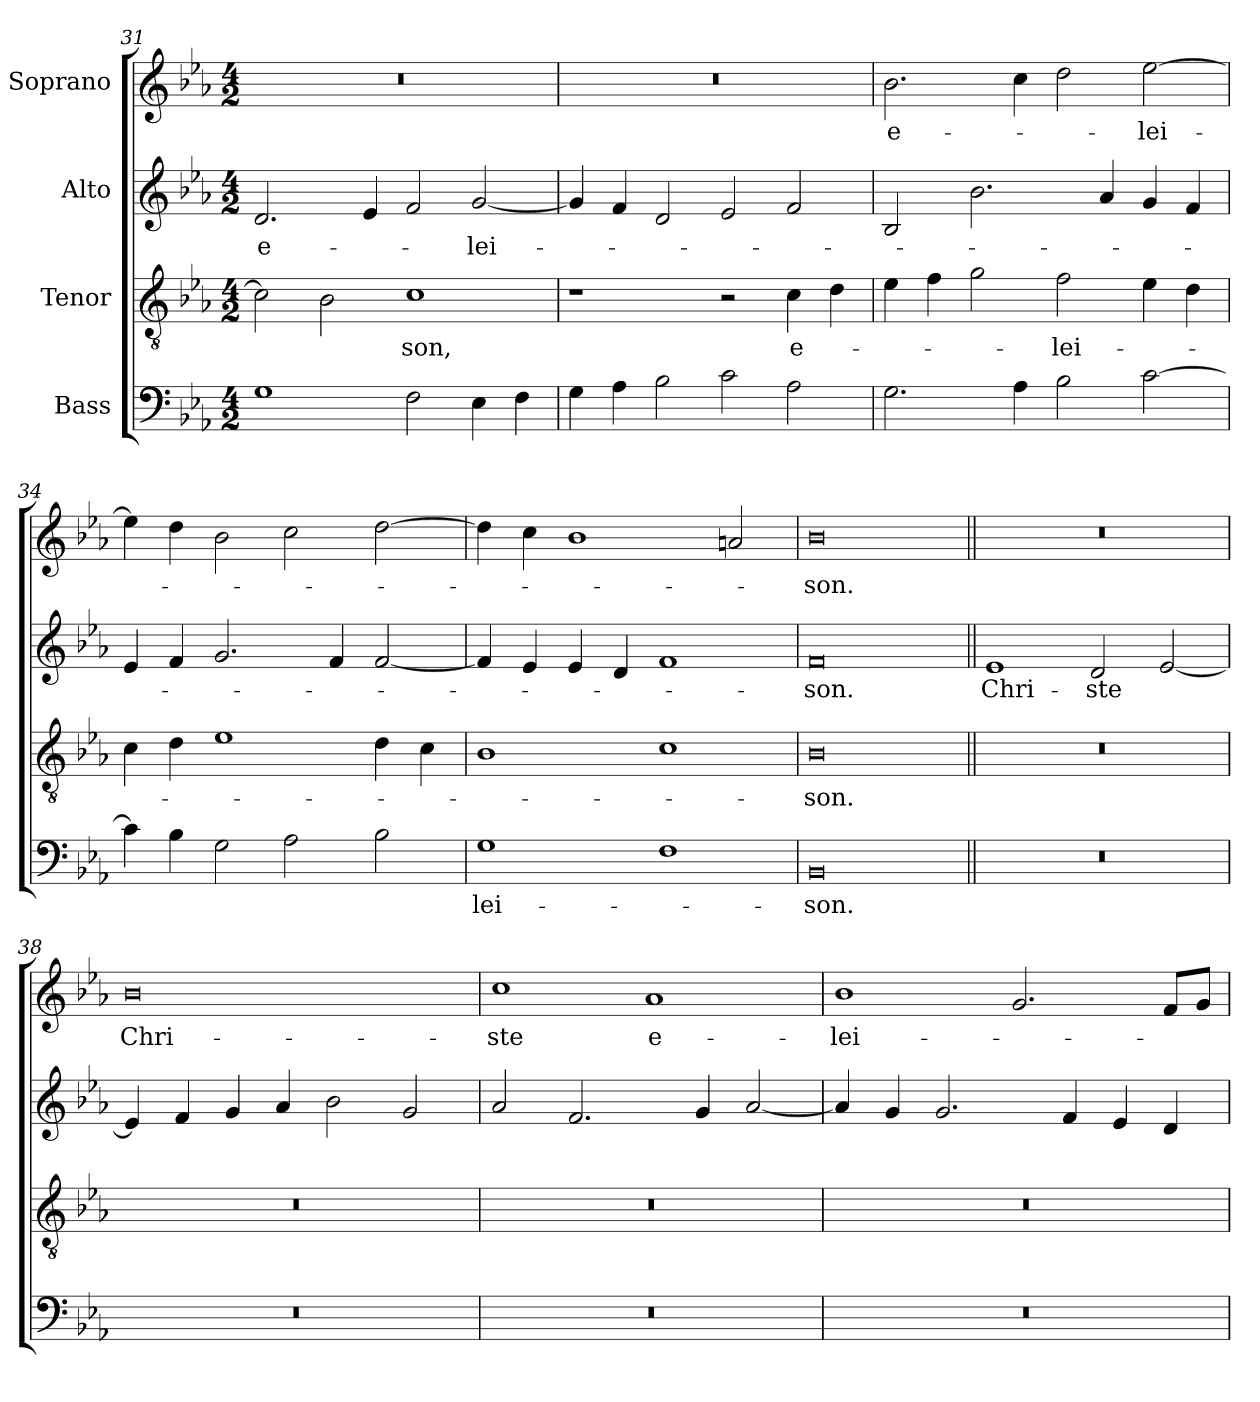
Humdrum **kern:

**kern	**text	**kern	**text	**kern	**text	**kern	**text
*part4	*part4	*part3	*part3	*part2	*part2	*part1	*part1
*staff4	*staff4	*staff3	*staff3	*staff2	*staff2	*staff1	*staff1
*I"Bass	*	*I"Tenor	*	*I"Alto	*	*I"Soprano	*
!!LO:LB:g=z
*clefF4	*	*clefGv2	*	*clefG2	*	*clefG2	*
*k[b-e-a-]	*	*k[b-e-a-]	*	*k[b-e-a-]	*	*k[b-e-a-]	*
*E-:	*	*E-:	*	*E-:	*	*E-:	*
*M4/2	*	*M4/2	*	*M4/2	*	*M4/2	*
=31	=31	=31	=31	=31	=31	=31	=31
1G	.	2c\]	.	2.d/	e-	0r	.
.	.	2B-\	.	.	.	.	.
.	.	.	.	4e-/	.	.	.
2F\	.	1c	-son,	2f/	.	.	.
4E-\	.	.	.	[2g/	-lei-	.	.
4F\	.	.	.	.	.	.	.
=32	=32	=32	=32	=32	=32	=32	=32
4G\	.	1r	.	4g/]	.	0r	.
4A-\	.	.	.	4f/	.	.	.
2B-\	.	.	.	2d/	.	.	.
2c\	.	2r	.	2e-/	.	.	.
2A-\	.	4c\	e-	2f/	.	.	.
.	.	4d\	.	.	.	.	.
=33	=33	=33	=33	=33	=33	=33	=33
2.G\	.	4e-\	.	2B-/	.	2.b-\	e-
.	.	4f\	.	.	.	.	.
.	.	2g\	.	2.b-\	.	.	.
4A-\	.	.	.	.	.	4cc\	.
2B-\	.	2f\	-lei-	.	.	2dd\	.
.	.	.	.	4a-/	.	.	.
[2c\	.	4e-\	.	4g/	.	[2ee-\	-lei-
.	.	4d\	.	4f/	.	.	.
=34	=34	=34	=34	=34	=34	=34	=34
4c\]	.	4c\	.	4e-/	.	4ee-\]	.
4B-\	.	4d\	.	4f/	.	4dd\	.
2G\	.	1e-	.	2.g/	.	2b-\	.
2A-\	.	.	.	.	.	2cc\	.
.	.	.	.	4f/	.	.	.
2B-\	.	4d\	.	[2f/	.	[2dd\	.
.	.	4c\	.	.	.	.	.
=35	=35	=35	=35	=35	=35	=35	=35
1G	-lei-	1B-	.	4f/]	.	4dd\]	.
.	.	.	.	4e-/	.	4cc\	.
.	.	.	.	4e-/	.	1b-	.
.	.	.	.	4d/	.	.	.
1F	.	1c	.	1f	.	.	.
.	.	.	.	.	.	2an/	.
=36	=36	=36	=36	=36	=36	=36	=36
0BB-	-son.	0B-	-son.	0f	-son.	0b-	-son.
!!LO:LB:g=z
=37||	=37||	=37||	=37||	=37||	=37||	=37||	=37||
0r	.	0r	.	1e-	Chri-	0r	.
.	.	.	.	2d/	-ste	.	.
.	.	.	.	[2e-/	.	.	.
=38	=38	=38	=38	=38	=38	=38	=38
0r	.	0r	.	4e-/]	.	0b-	Chri-
.	.	.	.	4f/	.	.	.
.	.	.	.	4g/	.	.	.
.	.	.	.	4a-/	.	.	.
.	.	.	.	2b-\	.	.	.
.	.	.	.	2g/	.	.	.
=39	=39	=39	=39	=39	=39	=39	=39
0r	.	0r	.	2a-/	.	1cc	-ste
.	.	.	.	2.f/	.	.	.
.	.	.	.	.	.	1a-	e-
.	.	.	.	4g/	.	.	.
.	.	.	.	[2a-/	.	.	.
=40	=40	=40	=40	=40	=40	=40	=40
0r	.	0r	.	4a-/]	.	1b-	-lei-
.	.	.	.	4g/	.	.	.
.	.	.	.	2.g/	.	.	.
.	.	.	.	.	.	2.g/	.
.	.	.	.	4f/	.	.	.
.	.	.	.	4e-/	.	.	.
.	.	.	.	4d/	.	8f/L	.
.	.	.	.	.	.	8g/J	.
=	=	=	=	=	=	=	=
*-	*-	*-	*-	*-	*-	*-	*-
